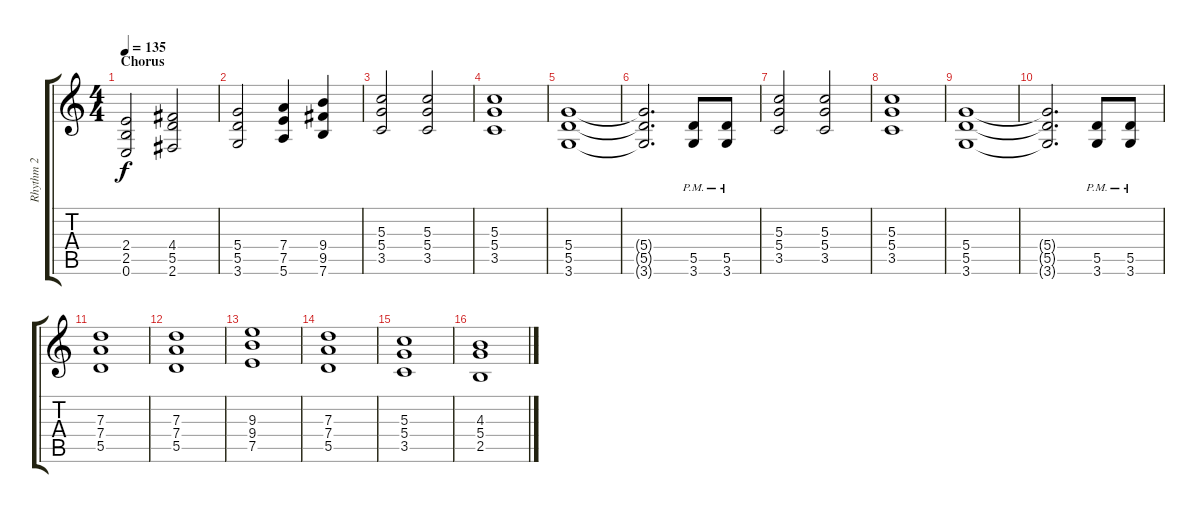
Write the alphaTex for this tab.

\track ("Rhythm 2" "Rhythm 2") {instrument distortionguitar}
\staff {score tabs}
\tuning (E4 B3 G3 D3 A2 E2) {hide}
\ts (4 4)
\section ("" "Chorus")
\tempo 135
\clef g2
\ks c
(2.4 2.5 0.6).2{dy f} (4.4 5.5 2.6).2 |
(5.4 5.5 3.6).2 (7.4 7.5 5.6).4 (9.4 9.5 7.6).4 |
(5.3 5.4 3.5).2 (5.3 5.4 3.5).2 |
(5.3 5.4 3.5).1 |
(5.4 5.5 3.6).1 |
(5.4{t} 5.5{t} 3.6{t}).2{d} (5.5{pm} 3.6{pm}).8 (5.5{pm} 3.6{pm}).8 |
(5.3 5.4 3.5).2 (5.3 5.4 3.5).2 |
(5.3 5.4 3.5).1 |
(5.4 5.5 3.6).1 |
(5.4{t} 5.5{t} 3.6{t}).2{d} (5.5{pm} 3.6{pm}).8 (5.5{pm} 3.6{pm}).8 |
(7.3 7.4 5.5).1 |
(7.3 7.4 5.5).1 |
(9.3 9.4 7.5).1 |
(7.3 7.4 5.5).1 |
(5.3 5.4 3.5).1 |
(4.3 5.4 2.5).1
